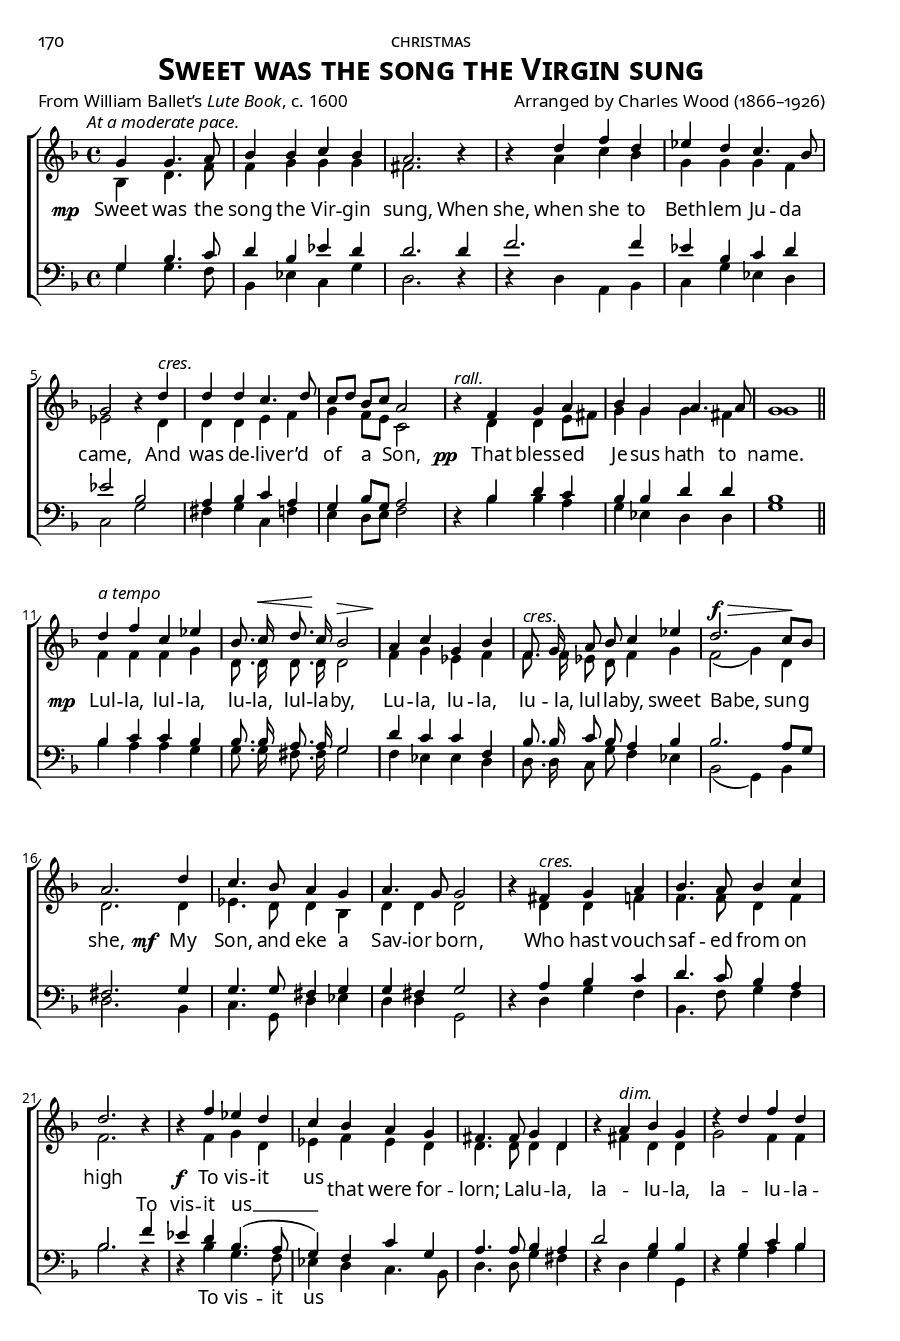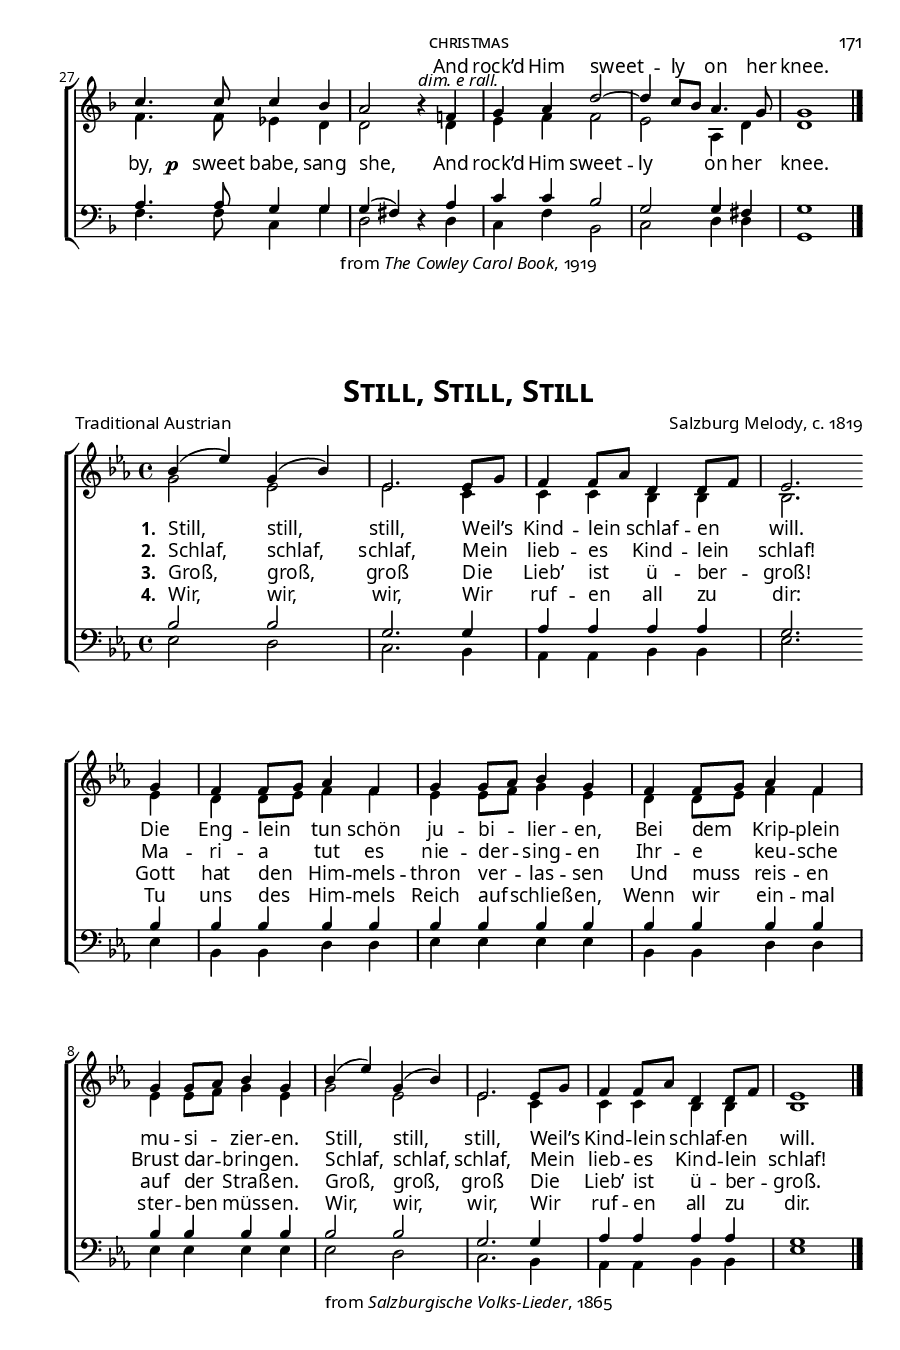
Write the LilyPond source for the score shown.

\version "2.14.2"
\include "util.ly"
\paper {
  print-all-headers = ##t
  paper-height = 9\in
  paper-width = 6\in
  indent = 0\in
  %system-system-spacing = #'((basic-distance . 10) (padding . 0))
  system-system-spacing =
    #'((basic-distance . 2)
       (minimum-distance . 0)
       (padding . -5)
       (stretchability . 100))
  score-markup-spacing =
    #'((basic-distance . 0)
       (minimum-distance . 0)
       (padding . 0.5)
       (stretchability . 0))
%{IF_LESSER
  markup-system-spacing #'stretchability = 50
  top-markup-spacing #'stretchability = 30
  last-bottom-spacing #'stretchability = 60
%}%END_IF_LESSER
  ragged-last-bottom = ##f
  ragged-bottom = ##f
  two-sided = ##t
  inner-margin = 0.5\in
  outer-margin = 0.25\in
  top-margin = 0.25\in
  bottom-margin = 0.25\in
  first-page-number = #170
  print-first-page-number = ##t
  headerLine = \markup{\override #'(font-name . "Garamond Premier Pro") \smallCapsOldStyle"christmas"}
  oddHeaderMarkup = \markup\fill-line{
     \override #'(font-name . "Garamond Premier Pro")\abs-fontsize #8.5
     \combine 
        \fill-line{"" \on-the-fly #print-page-number-check-first
        \oldStylePageNum""
        }
        \fill-line{\headerLine}
  }
  evenHeaderMarkup = \markup {
     \override #'(font-name . "Garamond Premier Pro")\abs-fontsize #8.5
     \combine
        \on-the-fly #print-page-number-check-first
        \oldStylePageNum""
        \fill-line{\headerLine}
  }
}
#(set-global-staff-size 15) \paper{ #(define fonts (make-pango-font-tree "GoudyOlSt BT" "Garamond Premier Pro" "Garamond Premier Pro" (/ 15 20))) }
%IF_NOT_LESSER
global = {
  \key f \major
  \time 4/4
  \autoBeamOff
  \override DynamicLineSpanner #'staff-padding = #0.0
  \override DynamicLineSpanner #'Y-extent = #'(-1 . 1)
}

sopMusic = \relative c' {
  \tempo \markup\medium\italic"At a moderate pace."
  \partial 2. g'4 g4. a8 |
  bes4 bes c bes |
  a2. b4\rest |
  b\rest d f d |
  
  ees d c4. bes8 |
  g2 bes4\rest d^\markup\italic"cres." |
  d d c4. d8 |
  c[ d] bes[ c] a2 |
  
  bes4\rest^\markup\italic"rall." f g a |
  bes g a4. a8 |
  g1 \bar "||"
  d'4^\markup\italic"a tempo" f c ees |
  
  bes8. c16^\< <<d8. {s8 s32 s32\!}>> c16 bes2^\> |
  a4\! c4 g bes |
  f8.^\markup\italic"cres." g16 a8 bes c4 ees |
  
  %page2
  d2.^\f^\> c8[\! bes] |
  a2. d4 |
  c4. bes8 a4 g |
  a4. g8 g2 |
  
  bes4\rest fis4^\markup\italic"cres." g a |
  bes4. a8 bes4 c |
  d2. b4\rest |
  b\rest f' ees d |
  
  c bes a g |
  fis4. fis8 g4 d |
  bes'4\rest a^\markup\italic"dim." bes g |
  d'4\rest d4 f d |
  
  c4. c8 c4 bes |
  a2 bes4\rest^\markup\italic"dim. e rall." f!4 |
  g a d2~ |
  d4 c8[ bes] a4. g8 |
  g1 \bar "|."
}
sopWords = \lyricmode {
  \repeat unfold 92 {\skip1}
  And rock’d Him sweet -- ly on her knee.
}

altoMusic = \relative c' {
  bes4 d4. f8 |
  f4 g g g |
  fis2. s4 |
  s a4 c bes |
  
  g g g f |
  ees2 s4 d4 |
  d d e f |
  g f8[ e] c2 |
  
  s4 d d e8[ fis] |
  g4 g g fis |
  g1 \bar "||"
  f4 f f g |
  
  d8. d16 d8. d16 d2 |
  f4 g ees f |
  f8. f16 ees8 d f4 g |
  
  %page2
  f2( g4) d |
  d2. d4 |
  ees4. d8 d4 bes |
  d d d2 |
  
  s4 d d f |
  f4. f8 d4 f |
  f2. s4 |
  s f g d |
  
  ees f ees d |
  d4. d8 d4 d |
  s fis d d |
  g2 f4 f |
  
  f4. f8 ees4 d |
  d2 s4 d |
  e f f2 |
  e a,4 d |
  d1 \bar "|."
}
dropLyrics =
{
    \override LyricText #'extra-offset = #'(0 . -2.0)
    \override LyricHyphen #'extra-offset = #'(0 . -2.0)
    \override LyricExtender #'extra-offset = #'(0 . -2.0)
}
altoWords = {
  \dropLyricsV
  \set stanza = \markup\dynamic"mp "
  \lyricmode {
    Sweet was the song the Vir -- gin 
    \set associatedVoice = "tenors"
    sung, When 
    \unset associatedVoice
    she, when she to Beth -- lem Ju -- da came,
    And was de -- liv -- er’d of a Son,
  }
  \set stanza = \markup\dynamic"  pp "
  \lyricmode{
    That bless -- ed Je -- sus hath \set associatedVoice = "sopranos" to "" name.
    \unset associatedVoice
  }
  \set stanza = \markup\dynamic"mp "
  \lyricmode{
    Lul -- la, lul -- la, lu -- la, lul -- la -- by,
    Lu -- la, lu -- la, lu -- la, lul -- la -- by, sweet
    
    %page2
    Babe, sung she,
  }
  \set stanza = \markup\dynamic" mf "
  \lyricmode{
    My Son, and eke a Sav -- ior born,
    Who hast vouch -- saf -- ed from on high
  }
  \set stanza = \markup\dynamic" f "
  \lyricmode{
    To vis -- it us
    \dropLyrics
    that were for -- lorn;
    \set associatedVoice = "tenors"
    La -- lu -- la, la -- lu --
    \unset associatedVoice
    la, la -- lu -- la --
    \dropLyricsV
    \set associatedVoice = "tenors"
    by,
  }
  \set stanza = \markup\dynamic"  p "
  \lyricmode{
    sweet babe, sang she,
    And rock’d Him sweet -- ly on her knee.
  }
}
altoWordsII = \lyricmode {
%\markup\italic
  \set stanza = #"2. "
  \set ignoreMelismata = ##t
}
altoWordsIII = \lyricmode {
  \set stanza = #"3. "
  \set ignoreMelismata = ##t
}
altoWordsIV = \lyricmode {
  \set stanza = #"4. "
  \set ignoreMelismata = ##t
}
altoWordsV = \lyricmode {
  \set stanza = #"5. "
  \set ignoreMelismata = ##t
}
altoWordsVI = \lyricmode {
  \set stanza = #"6. "
  \set ignoreMelismata = ##t
}
tenorMusic = \relative c' {
  g4 bes4. c8 |
  d4 bes ees d |
  d2. d4 f2. f4 |
  
  ees4 bes c d |
  ees2 bes |
  a4 bes c a |
  g bes8[ g] a2 |
  
  s4 bes d c |
  bes bes d d |
  bes1 \bar "||"
  bes4 c c bes |
  
  bes8. bes16 a8. a16 g2 |
  d'4 c c f, |
  bes8. bes16 c8 bes a4 bes |
  
  %page2
  bes2. a8[ g] |
  fis2. g4 |
  g4. g8 fis4 g |
  g fis g2 |
  
  s4 a bes c |
  d4. c8 bes4 a |
  bes2. f'4 ees d bes4.( a8 |
  
  g4) f c' g |
  a4. a8 bes4 a |
  d2 bes4 bes |
  s bes c bes |
  
  a4. a8 g4 g |
  g( fis) s a |
  c c bes2 |
  g g4 fis |
  g1 \bar "|."
}
tenorWords = \lyricmode {
  \repeat unfold 70 {\skip1}
  To vis -- it us __
}

bassMusic = \relative c {
  g'4 g4. f8 |
  bes,4 ees c g'|
  d2. d4\rest |
  d4\rest d a bes |
  
  c g' ees d |
  c2 g' |
  fis4 g c, f |
  e d8[ e] f2 |
  
  d4\rest bes' bes a |
  g ees d d |
  g1 \bar "||"
  
  bes4 a a g |
  
  g8. g16 fis8. fis16 g2 |
  f4 ees ees d |
  d8. d16 c8 g' f4 ees |
  
  %page2
  bes2( g4) bes |
  d2. bes4 |
  c4. g8 d'4 ees |
  d d g,2 |
  
  d'4\rest d g f |
  bes,4. f'8 g4 f |
  bes2. d,4\rest |
  d\rest bes'4 g4. f8 |
  
  ees4 d c4. bes8 |
  d4. d8 g4 fis |
  d4\rest d g g, |
  d'4\rest g a bes |
  
  f4. f8 c4 g' |
  d2 d4\rest d |
  c f bes,2 |
  c d4 d |
  g,1 \bar "|."
}
bassWords = \lyricmode {
  \repeat unfold 70 {\skip1}
  To vis -- it us
}

pianoRH = \relative c' {
  
}
pianoLH = \relative c' {
  
}

\score {
  <<
   \new ChoirStaff <<
    \new Staff = women <<
      \new Voice = "sopranos" { \voiceOne << \global \sopMusic >> }
      \new Voice = "altos" { \voiceTwo << \global \altoMusic >> }
    >>
   \new Staff = men <<
      \clef bass
      \new Voice = "tenors" { \voiceOne << \global \tenorMusic >> }
      \new Voice = "basses" { \voiceTwo << \global \bassMusic >> }
    >>
    \new Lyrics \with { alignAboveContext = #"women" \override VerticalAxisGroup #'nonstaff-relatedstaff-spacing = #'((basic-distance . 1))} \lyricsto "sopranos" \sopWords
    \new Lyrics = "altosVI"  \with { alignBelowContext = #"women" } \lyricsto "altos" \altoWordsVI
    \new Lyrics = "altosV"  \with { alignBelowContext = #"women" } \lyricsto "altos" \altoWordsV
    \new Lyrics = "altosIV"  \with { alignBelowContext = #"women" } \lyricsto "altos" \altoWordsIV
    \new Lyrics = "altosIII"  \with { alignBelowContext = #"women" } \lyricsto "altos" \altoWordsIII
    \new Lyrics = "altosII"  \with { alignBelowContext = #"women" } \lyricsto "altos" \altoWordsII
    \new Lyrics = "altos"  \with { alignBelowContext = #"women" \override VerticalAxisGroup #'nonstaff-relatedstaff-spacing = #'((basic-distance . 1))} \lyricsto "altos" \altoWords
    \new Lyrics \with { alignAboveContext = #"men" \override VerticalAxisGroup #'nonstaff-relatedstaff-spacing = #'((basic-distance . 1)) } \lyricsto "tenors" \tenorWords
    \new Lyrics \with { alignBelowContext = #"men" } \lyricsto "basses" \bassWords
  >>
%    \new PianoStaff << \new Staff { \new Voice { \pianoRH } } \new Staff { \clef "bass" \pianoLH } >>
  >>
  \layout {
    \context {
      \Score
      %\override SpacingSpanner #'base-shortest-duration = #(ly:make-moment 1 8)
      %\override SpacingSpanner #'common-shortest-duration = #(ly:make-moment 1 4)
    }
    \context {
      % Remove all empty staves
      % \Staff \RemoveEmptyStaves \override VerticalAxisGroup #'remove-first = ##t
    }
  }
  \header {
    title = \markup{\override #'(font-name . "Garamond Premier Pro Semibold"){ \abs-fontsize #15 \smallCapsOldStyle"Sweet was the song the Virgin sung"}}
    poet = \markup\concat{"From William Ballet’s " \italic"Lute Book" ", c. 1600"}
    composer = \markup\oldStyleNum"Arranged by Charles Wood (1866–1926)"
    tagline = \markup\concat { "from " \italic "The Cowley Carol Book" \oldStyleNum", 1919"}
  }
}
\markup\fill-line{\concat { "from " \italic "The Cowley Carol Book" \oldStyleNum", 1919"}}
\markup\vspace#4
%END_IF_NOT_LESSER




















global = {
  \key ees \major
  \time 4/4
  \autoBeamOff
  \override DynamicLineSpanner #'staff-padding = #0.0
  \override DynamicLineSpanner #'Y-extent = #'(-1 . 1)
}

sopMusic = \relative c'' {
  bes4( ees) g,( bes) |
  ees,2. ees8[ g] |
  f4 f8[ aes] d,4 d8[ f] |
  ees2. \bar""\break g4 |
  
  f4 f8[ g] aes4 f |
  g g8[ aes] bes4 g |
  f f8[ g] aes4 f |
  g g8[ aes] bes4 g |
  
  bes( ees) g,( bes) |
  ees,2. ees8[ g] |
  f4 f8[ aes] d,4 d8[ f] |
  ees1 \bar "|."
}
sopWords = \lyricmode {
  
}

altoMusic = \relative c' {
  g'2 ees |
  ees2. c4 |
  c c4 bes4 bes |
  bes2. ees4 |
  
  d4 d8[ ees] f4 f |
  ees ees8[ f] g4 ees |
  d d8[ ees] f4 f |
  ees ees8[ f] g4 ees |
  
  g2 ees |
  ees2. c4 |
  c c4 bes4 bes |
  bes1 \bar "|."
}
altoWords = \lyricmode {
  \dropLyricsIX
  \set stanza = #"1. "
  Still, still, still,
  Weil’s Kind -- lein schlaf -- en will.
  Die Eng -- lein tun schön ju -- bi -- lier -- en,
  Bei dem Krip -- plein mu -- si -- zier -- en.
  Still, still, still,
  Weil’s Kind -- lein schlaf -- en will.
}
altoWordsII = \lyricmode {
  \dropLyricsIX
%\markup\italic
  \set stanza = #"2. "
  Schlaf, schlaf, schlaf,
  Mein lieb -- es Kind -- lein schlaf!
  Ma -- ri -- a tut es nie -- der -- sing -- en
  Ihr -- e keu -- sche Brust dar -- bring -- en.
  Schlaf, schlaf, schlaf,
  Mein lieb -- es Kind -- lein schlaf!
}
altoWordsIII = \lyricmode {
  \dropLyricsIX
  \set stanza = #"3. "
  Groß, groß, groß
  Die Lieb’ ist ü -- ber -- groß!
  Gott hat den Him -- mels -- thron ver -- las -- sen
  Und muss reis -- en auf der Straß -- en.
  Groß, groß, groß
  Die Lieb’ ist ü -- ber -- groß.
}
altoWordsIV = \lyricmode {
  \dropLyricsIX
  \set stanza = #"4. "
  Wir, wir, wir,
  Wir ruf -- en all zu dir:
  Tu uns des Him -- mels Reich auf -- schließ -- en,
  Wenn wir ein -- mal ster -- ben müss -- en.
  Wir, wir, wir,
  Wir ruf -- en all zu dir.
}
altoWordsV = \lyricmode {
  \set stanza = #"5. "
  \set ignoreMelismata = ##t
}
altoWordsVI = \lyricmode {
  \set stanza = #"6. "
  \set ignoreMelismata = ##t
}
tenorMusic = \relative c' {
  bes2 bes |
  g2. g4 |
  aes4 aes4 aes4 aes |
  g2. bes4 |
  
  bes bes bes bes |
  bes bes bes bes |
  bes bes bes bes |
  bes bes bes bes |
  
  bes2 bes |
  g2. g4 |
  aes4 aes4 aes4 aes |
  g1 \bar "|."
}
tenorWords = \lyricmode {

}

bassMusic = \relative c {
  ees2 d |
  c2. bes4 |
  aes aes4 bes4 bes |
  ees2. ees4 |
  
  bes4 bes d d |
  ees ees ees ees |
  bes bes d d |
  ees ees ees ees |
  
  ees2 d |
  c2. bes4 |
  aes aes4 bes4 bes |
  ees1 \bar "|."
}
bassWords = \lyricmode {

}

pianoRH = \relative c' {
  
}
pianoLH = \relative c' {
  
}

\score {
  <<
   \new ChoirStaff <<
    \new Staff = women <<
      \new Voice = "sopranos" { \voiceOne << \global \sopMusic >> }
      \new Voice = "altos" { \voiceTwo << \global \altoMusic >> }
    >>
    \new Lyrics \with { alignAboveContext = #"women" \override VerticalAxisGroup #'nonstaff-relatedstaff-spacing = #'((basic-distance . 1))} \lyricsto "sopranos" \sopWords
    \new Lyrics = "altosVI"  \with { alignBelowContext = #"women" } \lyricsto "sopranos" \altoWordsVI
    \new Lyrics = "altosV"  \with { alignBelowContext = #"women" } \lyricsto "sopranos" \altoWordsV
    \new Lyrics = "altosIV"  \with { alignBelowContext = #"women" } \lyricsto "sopranos" \altoWordsIV
    \new Lyrics = "altosIII"  \with { alignBelowContext = #"women" } \lyricsto "sopranos" \altoWordsIII
    \new Lyrics = "altosII"  \with { alignBelowContext = #"women" } \lyricsto "sopranos" \altoWordsII
    \new Lyrics = "altos"  \with { alignBelowContext = #"women" \override VerticalAxisGroup #'nonstaff-relatedstaff-spacing = #'((padding . -0.5)) } \lyricsto "sopranos" \altoWords
   \new Staff = men <<
      \clef bass
      \new Voice = "tenors" { \voiceOne << \global \tenorMusic >> }
      \new Voice = "basses" { \voiceTwo << \global \bassMusic >> }
    >>
    \new Lyrics \with { alignAboveContext = #"men" \override VerticalAxisGroup #'nonstaff-relatedstaff-spacing = #'((basic-distance . 1)) } \lyricsto "tenors" \tenorWords
    \new Lyrics \with { alignBelowContext = #"men" \override VerticalAxisGroup #'nonstaff-relatedstaff-spacing = #'((basic-distance . 1)) } \lyricsto "basses" \bassWords
  >>
%    \new PianoStaff << \new Staff { \new Voice { \pianoRH } } \new Staff { \clef "bass" \pianoLH } >>
  >>
  \layout {
    \context {
      \Score
      %\override SpacingSpanner #'base-shortest-duration = #(ly:make-moment 1 8)
      %\override SpacingSpanner #'common-shortest-duration = #(ly:make-moment 1 4)
    }
    \context {
      % Remove all empty staves
      % \Staff \RemoveEmptyStaves \override VerticalAxisGroup #'remove-first = ##t
    }
  }
  \header {
    title = \markup{\override #'(font-name . "Garamond Premier Pro Semibold"){ \abs-fontsize #15 \smallCapsOldStyle"Still, Still, Still"}}
    poet = \markup\oldStyleNum"Traditional Austrian"
    composer = \markup\oldStyleNum"Salzburg Melody, c. 1819"
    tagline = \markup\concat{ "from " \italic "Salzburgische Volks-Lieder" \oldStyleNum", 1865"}
  }
}
\header {
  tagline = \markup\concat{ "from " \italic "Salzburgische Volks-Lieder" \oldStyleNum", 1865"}
}
